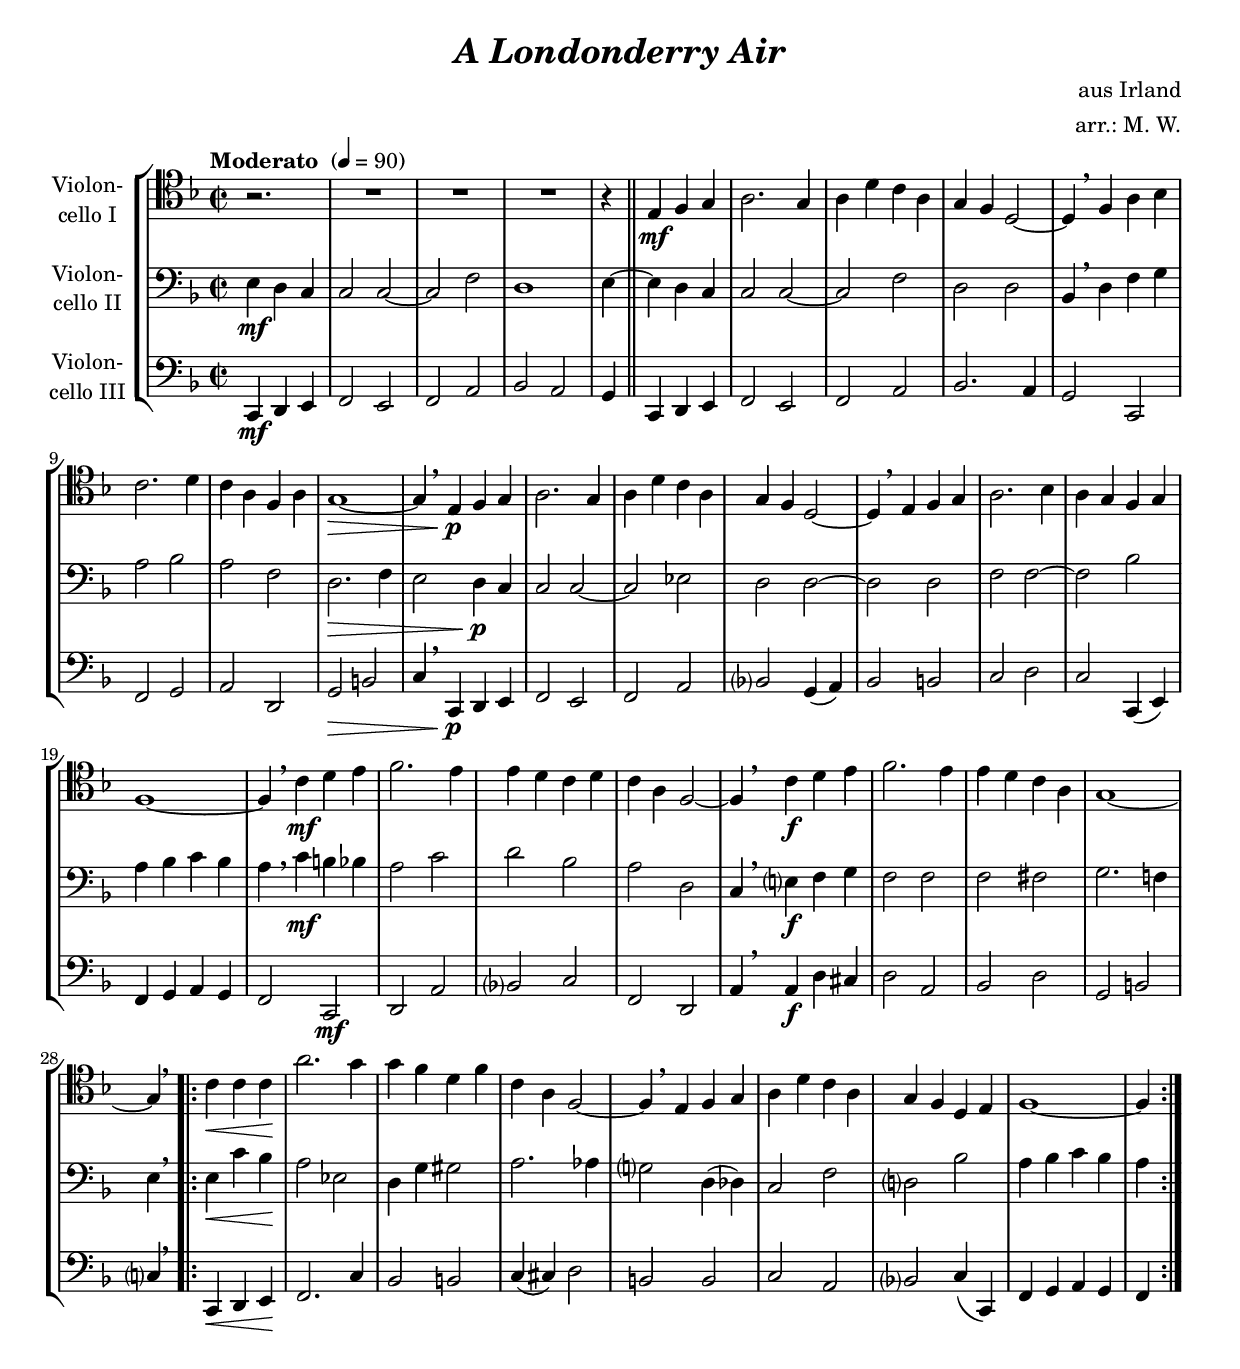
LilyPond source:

\version "2.16.2"
\include "deutsch.ly"

#(set-global-staff-size 19)

\header {
  title     = \markup \bold \italic "A Londonderry Air"
  composer  = "aus Irland"
  arranger  = "arr.: M. W."
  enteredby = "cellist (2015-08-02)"
}

voiceconsts = {
  \key f \major
  \time 2/2
  \tempo "Moderato " 4=90
  \clef "bass"
  %\numericTimeSignature
  \compressFullBarRests
  % Set default beaming for all staves
%  \set Timing.beamExceptions = #'()
%  \set Timing.baseMoment     = #(ly:make-moment 1 4)
%  \set Timing.beatStructure  = #'(1 1 1 1)
%  \slurDashed 
}

% mihi = "clarinet"
% milo = "bassoon"
mihi = "string ensemble 1"
milo = "drawbar organ"

va = \relative c {
   \voiceconsts
   \clef "tenor"
   
   \partial 2. r2.
   R1*3
   r4 \bar "||" e\mf f g
   a2. g4
   a d c a
   g f d2~

   d4 \breathe f a b
   c2. d4
   c a f a
   g1~\>
   g4 \breathe e\p f g
   a2. g4
   a d c a

   g f d2~
   d4 \breathe e f g
   a2. b4
   a g f g
   f1~
   f4 \breathe c'\mf d e
   f2. e4

   e d c d
   c a f2~
   f4 \breathe c'\f d e
   f2. e4
   e d c a
   g1~
   g4 \breathe
   
   \repeat volta 2 {
     c\< c c\!
     a'2. g4
     g f d f
     c a f2~
     f4 \breathe e f g
     a d c a
     g f d e
     f1~
     f4
   }
}

vb = \relative c {
   \voiceconsts

   \partial 2. e4\mf d c
   c2 c~
   c f
   d1
   e4~ \bar "||" e d c
   c2 c~
   c f
   d d

   b4 \breathe d f g
   a2 b
   a f
   d2.\> f4
   e2 d4\!\p c
   c2 c~
   c es

   d d~
   d d
   f f~
   f b
   a4 b c b
   a \breathe c\mf h b
   a2 c

   d b
   a d,
   c4 \breathe e?\f f g
   f2 f
   f fis
   g2. f!4
   e \breathe
   
   \repeat volta 2 {
     e\< c' b\!
     a2 es
     d4 g gis2
     a2. as4
     g?2 d4( des)
     c2 f
     d? b'
     a4 b c b
     a
   }
}

vc = \relative c, {
   \voiceconsts

   \partial 2. c4\mf d e
   f2 e
   f a
   b a
   g4 \bar "||" c, d e
   f2 e
   f a
   b2. a4

   g2 c,
   f g
   a d,
   g\> h
   c4 \breathe c,\!\p d e
   f2 e
   f a

   b? g4( a)
   b2 h
   c d
   c c,4( e)
   f g a g
   f2 c\mf
   d a'

   b? c
   f, d
   a'4 \breathe a\f d cis
   d2 a
   b d
   g, h
   c?4 \breathe
   
   \repeat volta 2 {
     c,\< d e\!
     f2. c'4
     b2 h
     c4( cis) d2
     h h
     c a
     b? c4( c,)
     f g a g
     f
   }
}


music = \new StaffGroup <<
      \new Staff {
        \set Staff.midiInstrument = \milo
        \set Staff.instrumentName = \markup \center-column { "Violon-" "cello I" }
        \transpose f f { \va }
      }

      \new Staff {
        \set Staff.midiInstrument = \milo
        \set Staff.instrumentName = \markup \center-column { "Violon-" "cello II" }
        \transpose f f { \vb }
      }

      \new Staff {
        \set Staff.midiInstrument = \milo
        \set Staff.instrumentName = \markup \center-column { "Violon-" "cello III" }
        \transpose f f { \vc }
      }
>>

\book {
  \score {
    \music
    \layout {}
  }

  \score {
    \unfoldRepeats \music

    \midi {
      \context {
        \Score
      }
    }
  }
}
